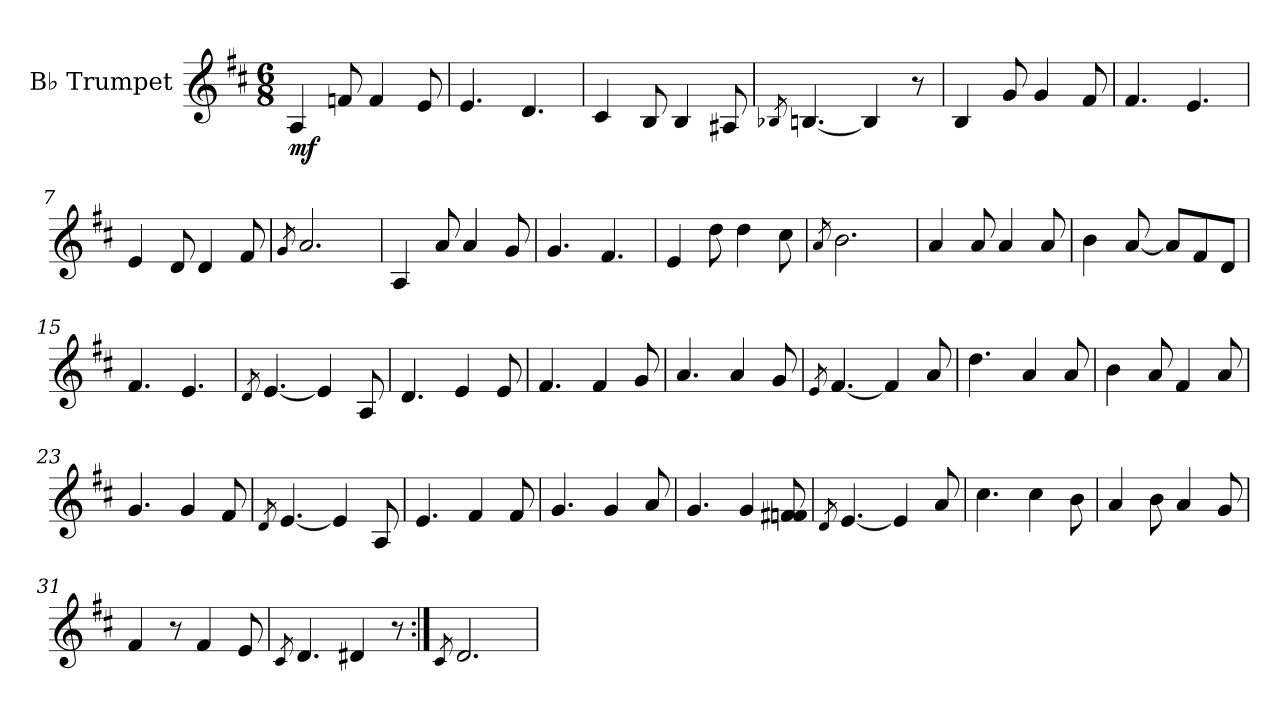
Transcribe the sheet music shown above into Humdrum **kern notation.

**kern	**dynam
*part1	*part1
*staff1	*staff1
*I"B♭ Trumpet	*
*I'B♭ Tpt.	*
*clefG2	*
*ITrd1c2	*
*k[]	*
*C:	*
*M6/8	*
=1	=1
!	!LO:DY:b
4G/	mf
8e-X/	.
4e-/	.
8d/	.
=2	=2
4.d/	.
4.c/	.
=3	=3
4B/	.
8A/	.
4A/	.
8G#X/	.
=4	=4
8qA-X/	.
[4.An/	.
4A/]	.
8r	.
=5	=5
4A/	.
8f/	.
4f/	.
8e/	.
=6	=6
4.e/	.
4.d/	.
=7	=7
4d/	.
8c/	.
4c/	.
8e/	.
!!LO:LB:g=z
=8	=8
8qf/	.
2.g/	.
=9	=9
4G/	.
8g/	.
4g/	.
8f/	.
=10	=10
4.f/	.
4.e/	.
=11	=11
4d/	.
8cc\	.
4cc\	.
8b\	.
=12	=12
8qg/	.
2.a\	.
=13	=13
4g/	.
8g/	.
4g/	.
8g/	.
=14	=14
4a\	.
[8g/	.
8g/L]	.
8e/	.
8c/J	.
=15	=15
4.e/	.
4.d/	.
!!LO:LB:g=z
=16	=16
8qc/	.
[4.d/	.
4d/]	.
8G/	.
=17	=17
4.c/	.
4d/	.
8d/	.
=18	=18
4.e/	.
4e/	.
8f/	.
=19	=19
4.g/	.
4g/	.
8f/	.
=20	=20
8qd/	.
[4.e/	.
4e/]	.
8g/	.
=21	=21
4.cc\	.
4g/	.
8g/	.
=22	=22
4a\	.
8g/	.
4e/	.
8g/	.
!!LO:LB:g=z
=23	=23
4.f/	.
4f/	.
8e/	.
=24	=24
8qc/	.
[4.d/	.
4d/]	.
8G/	.
=25	=25
4.d/	.
4e/	.
8e/	.
=26	=26
4.f/	.
4f/	.
8g/	.
=27	=27
4.f/	.
4f/	.
8e-X/ 8e-/ 8e/	.
=28	=28
8qc/	.
[4.d/	.
4d/]	.
8g/	.
=29	=29
4.b\	.
4b\	.
8a\	.
=30	=30
4g/	.
8a\	.
4g/	.
8f/	.
!!LO:LB:g=z
=31	=31
4e/	.
8r	.
4e/	.
8d/	.
=32	=32
8qB/	.
4.c/	.
4c#X/	.
8r	.
=33:|!	=33:|!
8qB/	.
2.c/	.
=	=
*-	*-
